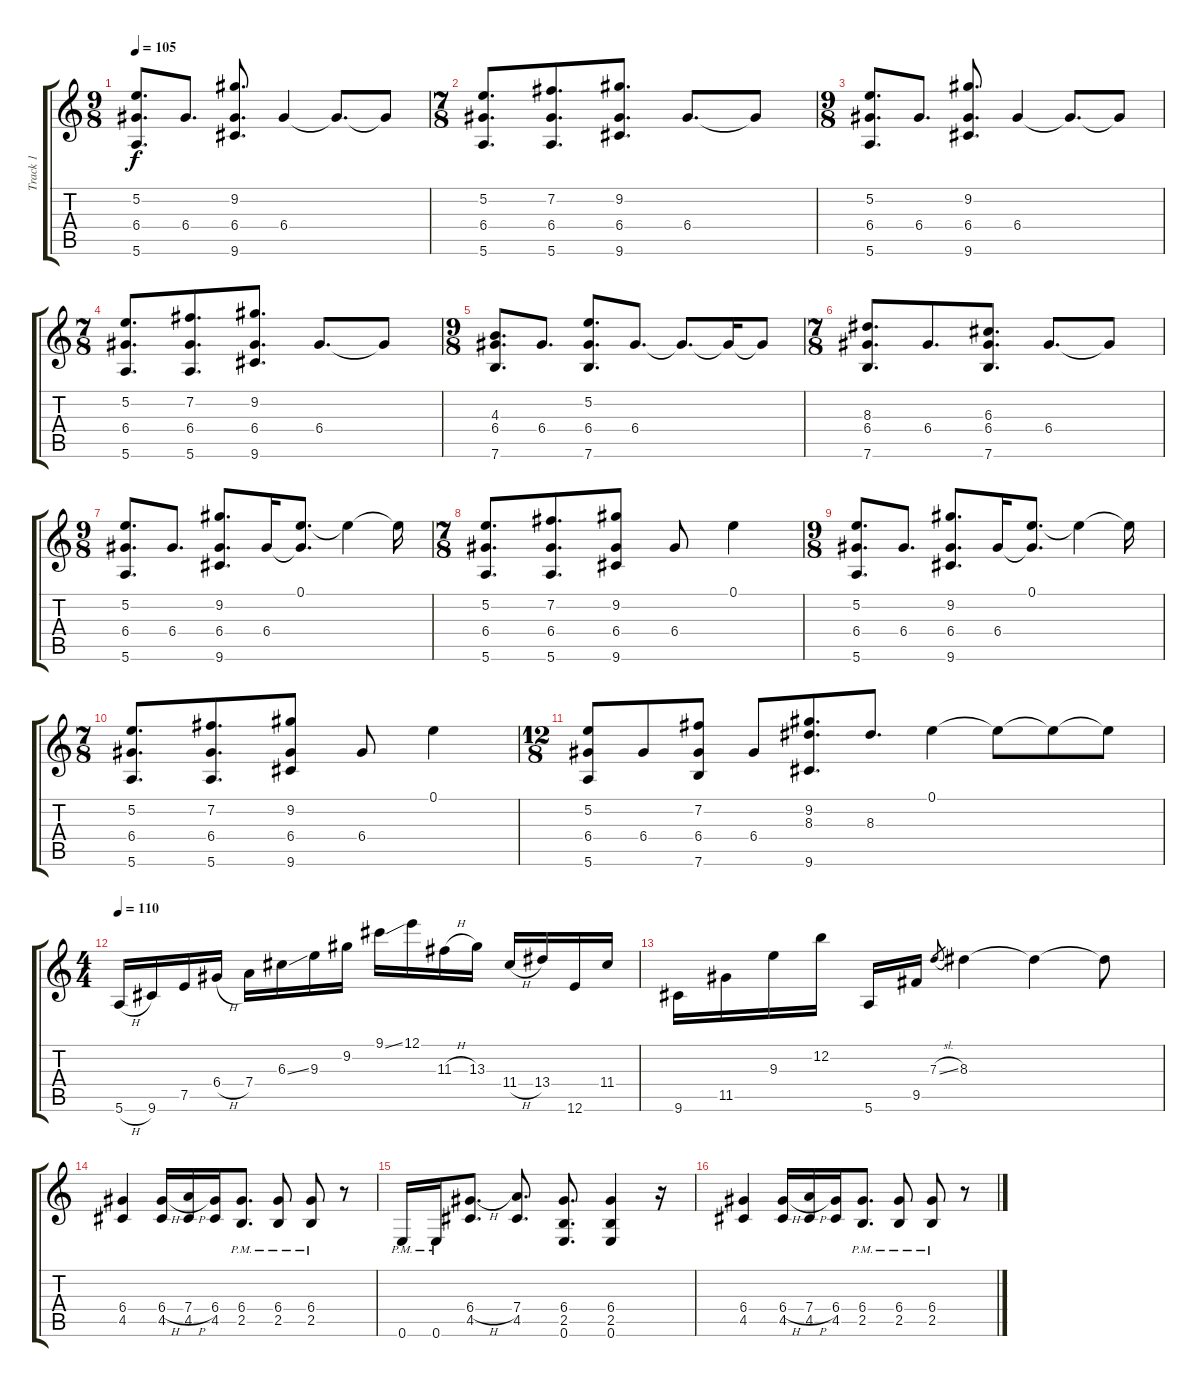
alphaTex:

\track ("Track 1" "Track 1") {instrument overdrivenguitar}
\staff {score tabs}
\tuning (E4 B3 G3 D3 A2 E2) {hide}
\ts (9 8)
\tempo 105
\clef g2
\ks c
(5.2 6.4 5.6).8{d dy f} 6.4.8{d} (9.2 6.4 9.6).8{d} 6.4.4 6.4{t}.8{d} 6.4{t}.8 |
\ts (7 8)
(5.2 6.4 5.6).8{d} (7.2 6.4 5.6).8{d} (9.2 6.4 9.6).8{d} 6.4.8{d} 6.4{t}.8 |
\ts (9 8)
(5.2 6.4 5.6).8{d} 6.4.8{d} (9.2 6.4 9.6).8{d} 6.4.4 6.4{t}.8{d} 6.4{t}.8 |
\ts (7 8)
(5.2 6.4 5.6).8{d} (7.2 6.4 5.6).8{d} (9.2 6.4 9.6).8{d} 6.4.8{d} 6.4{t}.8 |
\ts (9 8)
(4.3 6.4 7.6).8{d} 6.4.8{d} (5.2 6.4 7.6).8{d} 6.4.8{d} 6.4{t}.8{d} 6.4{t}.16 6.4{t}.8 |
\ts (7 8)
(8.3 6.4 7.6).8{d} 6.4.8{d} (6.3 6.4 7.6).8{d} 6.4.8{d} 6.4{t}.8 |
\ts (9 8)
(5.2 6.4 5.6).8{d} 6.4.8{d} (9.2 6.4 9.6).8{d} 6.4.16 (0.1 6.4{t}).8{d} 0.1{t}.4 0.1{t}.16 |
\ts (7 8)
(5.2 6.4 5.6).8{d} (7.2 6.4 5.6).8{d} (9.2 6.4 9.6).8 6.4.8 0.1.4 |
\ts (9 8)
(5.2 6.4 5.6).8{d} 6.4.8{d} (9.2 6.4 9.6).8{d} 6.4.16 (0.1 6.4{t}).8{d} 0.1{t}.4 0.1{t}.16 |
\ts (7 8)
(5.2 6.4 5.6).8{d} (7.2 6.4 5.6).8{d} (9.2 6.4 9.6).8 6.4.8 0.1.4 |
\ts (12 8)
(5.2 6.4 5.6).8 6.4.8 (7.2 6.4 7.6).8 6.4.8 (9.2 8.3 9.6).8{d} 8.3.8{d} 0.1.4 0.1{t}.8 0.1{t}.8 0.1{t}.8 |
\ts (4 4)
\tempo 110
5.6{h}.16 9.6.16 7.5.16 6.4{h}.16 7.4.16 6.3{ss}.16 9.3.16 9.2.16 9.1{ss}.16 12.1.16 11.3{h}.16 13.3.16 11.4{h}.16 13.4.16 12.6.16 11.4.16 |
9.6.16 11.5.16 9.3.16 12.2.16 5.6.16 9.5.16 7.3{sl}.8{gr} 8.3.4 8.3{t}.4 8.3{t}.8 |
(6.4 4.5).4 (6.4{h} 4.5).16 (7.4{h} 4.5).16 (6.4 4.5).16 (6.4 2.5{pm}).8{d} (6.4 2.5{pm}).8 (6.4 2.5{pm}).8 r.8 |
0.6{pm}.16 0.6{pm}.16 (6.4{h} 4.5).8{d} (7.4 4.5).8{d} (6.4 2.5 0.6).8{d} (6.4 2.5 0.6).4 r.16 |
(6.4 4.5).4 (6.4{h} 4.5).16 (7.4{h} 4.5).16 (6.4 4.5).16 (6.4 2.5{pm}).8{d} (6.4 2.5{pm}).8 (6.4 2.5{pm}).8 r.8
